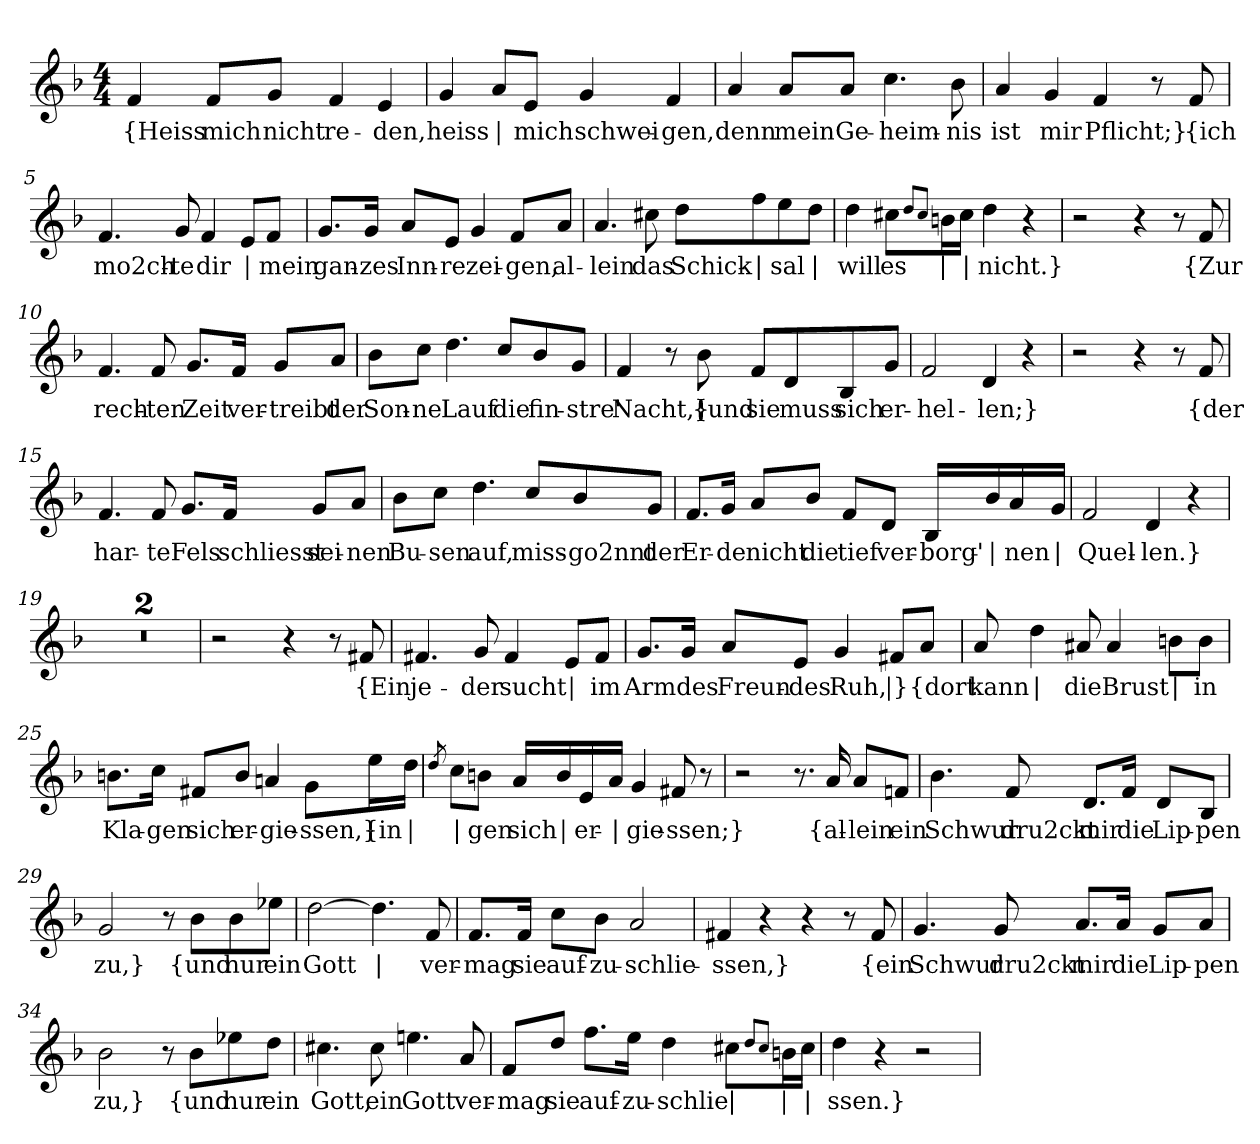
**kern	**text
*part1	*part1
*staff1	*staff1
*clefG2	*
*k[b-]	*
*M4/4	*
=1	=1
!	!LO:LY:b
4f/	{Heiss
!	!LO:LY:b
8f/L	mich
!	!LO:LY:b
8g/J	nicht
!	!LO:LY:b
4f/	re-
!	!LO:LY:b
4e/	-den,
=2	=2
!	!LO:LY:b
4g/	heiss
!	!LO:LY:b
8a/L	|
!	!LO:LY:b
8e/J	mich
!	!LO:LY:b
4g/	schwei-
!	!LO:LY:b
4f/	-gen,
=3	=3
!	!LO:LY:b
4a/	denn
!	!LO:LY:b
8a/L	mein
!	!LO:LY:b
8a/J	Ge-
!	!LO:LY:b
4.cc\	-heim-
!	!LO:LY:b
8b-\	-nis
!!LO:LB:g=z
=4	=4
!	!LO:LY:b
4a/	ist
!	!LO:LY:b
4g/	mir
!	!LO:LY:b
4f/	Pflicht;}
8r	.
!	!LO:LY:b
8f/	{ich
=5	=5
!	!LO:LY:b
4.f/	mo2ch-
!	!LO:LY:b
8g/	-te
!	!LO:LY:b
4f/	dir
!	!LO:LY:b
8e/L	|
!	!LO:LY:b
8f/J	mein
=6	=6
!	!LO:LY:b
8.g/L	gan-
!	!LO:LY:b
16g/Jk	-zes
!	!LO:LY:b
8a/L	Inn-
!	!LO:LY:b
8e/J	-re
!	!LO:LY:b
4g/	zei-
!	!LO:LY:b
8f/L	-gen,
!	!LO:LY:b
8a/J	al-
=7	=7
!	!LO:LY:b
4.a/	-lein
!	!LO:LY:b
8cc#X\	das
!	!LO:LY:b
8dd\L	Schick-
!	!LO:LY:b
8ff\	|
!	!LO:LY:b
8ee\	-sal
!	!LO:LY:b
8dd\J	|
!!LO:LB:g=z
=8	=8
!	!LO:LY:b
4dd\	will
!	!LO:LY:b
8cc#X\L	es
8qdd/L	.
8qcc#/J	.
!	!LO:LY:b
16bn\L	|
!	!LO:LY:b
16cc#\JJ	|
!	!LO:LY:b
4dd\	nicht.}
4r	.
=9	=9
2r	.
4r	.
8r	.
!	!LO:LY:b
8f/	{Zur
=10	=10
!	!LO:LY:b
4.f/	rech-
!	!LO:LY:b
8f/	-ten
!	!LO:LY:b
8.g/L	Zeit
!	!LO:LY:b
16f/Jk	ver-
!	!LO:LY:b
8g/L	-treibt
!	!LO:LY:b
8a/J	der
=11	=11
!	!LO:LY:b
8b-\L	Son-
!	!LO:LY:b
8cc\J	-ne
!	!LO:LY:b
4.dd\	Lauf
!	!LO:LY:b
8cc/L	die
!	!LO:LY:b
8b-/	fin-
!	!LO:LY:b
8g/J	-stre'
!!LO:LB:g=z
=12	=12
!	!LO:LY:b
4f/	Nacht,}
8r	.
!	!LO:LY:b
8b-\	{und
!	!LO:LY:b
8f/L	sie
!	!LO:LY:b
8d/	muss
!	!LO:LY:b
8B-/	sich
!	!LO:LY:b
8g/J	er-
=13	=13
!	!LO:LY:b
2f/	-hel-
!	!LO:LY:b
4d/	-len;}
4r	.
=14	=14
2r	.
4r	.
8r	.
!	!LO:LY:b
8f/	{der
=15	=15
!	!LO:LY:b
4.f/	har-
!	!LO:LY:b
8f/	-te
!	!LO:LY:b
8.g/L	Fels
!	!LO:LY:b
16f/Jk	schliesst
!	!LO:LY:b
8g/L	sei-
!	!LO:LY:b
8a/J	-nen
!!LO:LB:g=z
=16	=16
!	!LO:LY:b
8b-\L	Bu-
!	!LO:LY:b
8cc\J	-sen
!	!LO:LY:b
4.dd\	auf,
!	!LO:LY:b
8cc/L	miss-
!	!LO:LY:b
8b-/	-go2nnt
!	!LO:LY:b
8g/J	der
=17	=17
!	!LO:LY:b
8.f/L	Er-
!	!LO:LY:b
16g/Jk	-de
!	!LO:LY:b
8a/L	nicht
!	!LO:LY:b
8b-/J	die
!	!LO:LY:b
8f/L	tief
!	!LO:LY:b
8d/J	ver-
!	!LO:LY:b
16B-/LL	-borg'-
!	!LO:LY:b
16b-/	|
!	!LO:LY:b
16a/	-nen
!	!LO:LY:b
16g/JJ	|
=18	=18
!	!LO:LY:b
2f/	Quel-
!	!LO:LY:b
4d/	-len.}
4r	.
=19	=19
1r	.
=20	=20
1r	.
!!LO:LB:g=z
=21	=21
2r	.
4r	.
8r	.
!	!LO:LY:b
8f#X/	{Ein
=22	=22
!	!LO:LY:b
4.f#X/	je-
!	!LO:LY:b
8g/	-der
!	!LO:LY:b
4f#/	sucht
!	!LO:LY:b
8e/L	|
!	!LO:LY:b
8f#/J	im
=23	=23
!	!LO:LY:b
8.g/L	Arm
!	!LO:LY:b
16g/Jk	des
!	!LO:LY:b
8a/L	Freun-
!	!LO:LY:b
8e/J	-des
!	!LO:LY:b
4g/	Ruh,
!	!LO:LY:b
8f#X/L	|}
!	!LO:LY:b
8a/J	{dort
=24	=24
!	!LO:LY:b
8a/	kann
!	!LO:LY:b
4dd\	|
!	!LO:LY:b
8a#X/	die
!	!LO:LY:b
4a#/	Brust
!	!LO:LY:b
8bn\L	|
!	!LO:LY:b
8b\J	in
!!LO:LB:g=z
=25	=25
!	!LO:LY:b
8.bn\L	Kla-
!	!LO:LY:b
16cc\Jk	-gen
!	!LO:LY:b
8f#X/L	sich
!	!LO:LY:b
8b/J	er-
!	!LO:LY:b
4an/	-gie-
!	!LO:LY:b
8g\L	-ssen,}
!	!LO:LY:b
16ee\L	{in
!	!LO:LY:b
16dd\JJ	|
=26	=26
8qdd/	.
!	!LO:LY:b
8cc\L	|
!	!LO:LY:b
8bn\J	-gen
!	!LO:LY:b
16a/LL	sich
!	!LO:LY:b
16b/	|
!	!LO:LY:b
16e/	er-
!	!LO:LY:b
16a/JJ	|
!	!LO:LY:b
4g/	-gie-
!	!LO:LY:b
8f#X/	-ssen;}
8r	.
=27	=27
2r	.
8.r	.
!	!LO:LY:b
16a/	{al-
!	!LO:LY:b
8a/L	-lein
!	!LO:LY:b
8fn/J	ein
!!LO:LB:g=z
=28	=28
!	!LO:LY:b
4.b-\	Schwur
!	!LO:LY:b
8f/	dru2ckt
!	!LO:LY:b
8.d/L	mir
!	!LO:LY:b
16f/Jk	die
!	!LO:LY:b
8d/L	Lip-
!	!LO:LY:b
8B-/J	-pen
=29	=29
!	!LO:LY:b
2g/	zu,}
8r	.
!	!LO:LY:b
8b-\L	{und
!	!LO:LY:b
8b-\	nur
!	!LO:LY:b
8ee-X\J	ein
=30	=30
!	!LO:LY:b
[2dd\	Gott
!	!LO:LY:b
4.dd\]	|
!	!LO:LY:b
8f/	ver-
=31	=31
!	!LO:LY:b
8.f/L	-mag
!	!LO:LY:b
16f/Jk	sie
!	!LO:LY:b
8cc\L	auf-
!	!LO:LY:b
8b-\J	-zu-
!	!LO:LY:b
2a/	-schlie-
!!LO:LB:g=z
=32	=32
!	!LO:LY:b
4f#X/	-ssen,}
4r	.
4r	.
8r	.
!	!LO:LY:b
8f#/	{ein
=33	=33
!	!LO:LY:b
4.g/	Schwur
!	!LO:LY:b
8g/	dru2ckt
!	!LO:LY:b
8.a/L	mir
!	!LO:LY:b
16a/Jk	die
!	!LO:LY:b
8g/L	Lip-
!	!LO:LY:b
8a/J	-pen
=34	=34
!	!LO:LY:b
2b-\	zu,}
8r	.
!	!LO:LY:b
8b-\L	{und
!	!LO:LY:b
8ee-X\	nur
!	!LO:LY:b
8dd\J	ein
=35	=35
!	!LO:LY:b
4.cc#X\	Gott,
!	!LO:LY:b
8cc#\	ein
!	!LO:LY:b
4.een\	Gott
!	!LO:LY:b
8a/	ver-
!!LO:LB:g=z
=36	=36
!	!LO:LY:b
8f/L	-mag
!	!LO:LY:b
8dd/J	sie
!	!LO:LY:b
8.ff\L	auf-
!	!LO:LY:b
16ee\Jk	-zu-
!	!LO:LY:b
4dd\	schlie
!	!LO:LY:b
8cc#X\L	|
8qdd/L	.
8qcc#/J	.
!	!LO:LY:b
16bn\L	|
!	!LO:LY:b
16cc#\JJ	|
=37	=37
!	!LO:LY:b
4dd\	-ssen.}
4r	.
2r	.
=	=
*-	*-
